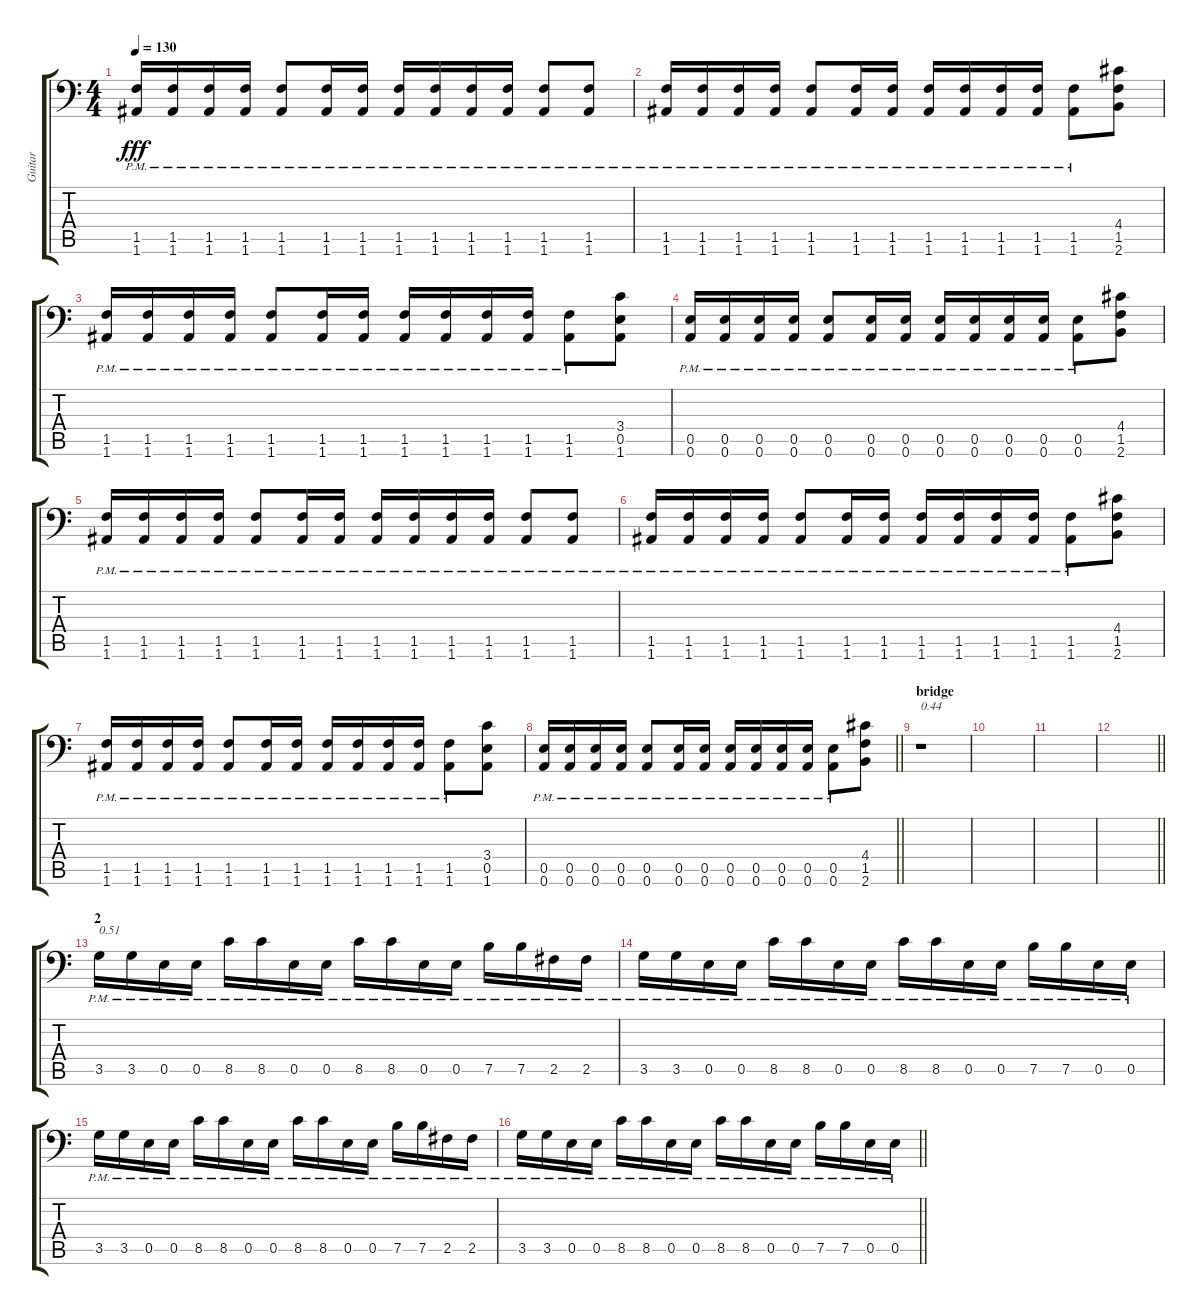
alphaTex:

\track ("Guitar" "Guitar") {instrument distortionguitar}
\staff {score tabs}
\tuning (B3 Gb3 D3 A2 E2 A1) {hide}
\ts (4 4)
\tempo 130
\clef f4
\ks c
(1.5{pm} 1.6{pm}).16{dy fff} (1.5{pm} 1.6{pm}).16 (1.5{pm} 1.6{pm}).16 (1.5{pm} 1.6{pm}).16 (1.5{pm} 1.6{pm}).8 (1.5{pm} 1.6{pm}).16 (1.5{pm} 1.6{pm}).16 (1.5{pm} 1.6{pm}).16 (1.5{pm} 1.6{pm}).16 (1.5{pm} 1.6{pm}).16 (1.5{pm} 1.6{pm}).16 (1.5{pm} 1.6{pm}).8 (1.5{pm} 1.6{pm}).8 |
(1.5{pm} 1.6{pm}).16 (1.5{pm} 1.6{pm}).16 (1.5{pm} 1.6{pm}).16 (1.5{pm} 1.6{pm}).16 (1.5{pm} 1.6{pm}).8 (1.5{pm} 1.6{pm}).16 (1.5{pm} 1.6{pm}).16 (1.5{pm} 1.6{pm}).16 (1.5{pm} 1.6{pm}).16 (1.5{pm} 1.6{pm}).16 (1.5{pm} 1.6{pm}).16 (1.5{pm} 1.6{pm}).8 (4.4 1.5 2.6).8 |
(1.5{pm} 1.6{pm}).16 (1.5{pm} 1.6{pm}).16 (1.5{pm} 1.6{pm}).16 (1.5{pm} 1.6{pm}).16 (1.5{pm} 1.6{pm}).8 (1.5{pm} 1.6{pm}).16 (1.5{pm} 1.6{pm}).16 (1.5{pm} 1.6{pm}).16 (1.5{pm} 1.6{pm}).16 (1.5{pm} 1.6{pm}).16 (1.5{pm} 1.6{pm}).16 (1.5{pm} 1.6{pm}).8 (3.4 0.5 1.6).8 |
(0.5{pm} 0.6{pm}).16 (0.5{pm} 0.6{pm}).16 (0.5{pm} 0.6{pm}).16 (0.5{pm} 0.6{pm}).16 (0.5{pm} 0.6{pm}).8 (0.5{pm} 0.6{pm}).16 (0.5{pm} 0.6{pm}).16 (0.5{pm} 0.6{pm}).16 (0.5{pm} 0.6{pm}).16 (0.5{pm} 0.6{pm}).16 (0.5{pm} 0.6{pm}).16 (0.5{pm} 0.6{pm}).8 (4.4 1.5 2.6).8 |
(1.5{pm} 1.6{pm}).16 (1.5{pm} 1.6{pm}).16 (1.5{pm} 1.6{pm}).16 (1.5{pm} 1.6{pm}).16 (1.5{pm} 1.6{pm}).8 (1.5{pm} 1.6{pm}).16 (1.5{pm} 1.6{pm}).16 (1.5{pm} 1.6{pm}).16 (1.5{pm} 1.6{pm}).16 (1.5{pm} 1.6{pm}).16 (1.5{pm} 1.6{pm}).16 (1.5{pm} 1.6{pm}).8 (1.5{pm} 1.6{pm}).8 |
(1.5{pm} 1.6{pm}).16 (1.5{pm} 1.6{pm}).16 (1.5{pm} 1.6{pm}).16 (1.5{pm} 1.6{pm}).16 (1.5{pm} 1.6{pm}).8 (1.5{pm} 1.6{pm}).16 (1.5{pm} 1.6{pm}).16 (1.5{pm} 1.6{pm}).16 (1.5{pm} 1.6{pm}).16 (1.5{pm} 1.6{pm}).16 (1.5{pm} 1.6{pm}).16 (1.5{pm} 1.6{pm}).8 (4.4 1.5 2.6).8 |
(1.5{pm} 1.6{pm}).16 (1.5{pm} 1.6{pm}).16 (1.5{pm} 1.6{pm}).16 (1.5{pm} 1.6{pm}).16 (1.5{pm} 1.6{pm}).8 (1.5{pm} 1.6{pm}).16 (1.5{pm} 1.6{pm}).16 (1.5{pm} 1.6{pm}).16 (1.5{pm} 1.6{pm}).16 (1.5{pm} 1.6{pm}).16 (1.5{pm} 1.6{pm}).16 (1.5{pm} 1.6{pm}).8 (3.4 0.5 1.6).8 |
\barLineRight lightlight
(0.5{pm} 0.6{pm}).16 (0.5{pm} 0.6{pm}).16 (0.5{pm} 0.6{pm}).16 (0.5{pm} 0.6{pm}).16 (0.5{pm} 0.6{pm}).8 (0.5{pm} 0.6{pm}).16 (0.5{pm} 0.6{pm}).16 (0.5{pm} 0.6{pm}).16 (0.5{pm} 0.6{pm}).16 (0.5{pm} 0.6{pm}).16 (0.5{pm} 0.6{pm}).16 (0.5{pm} 0.6{pm}).8 (4.4 1.5 2.6).8 |
\section ("" "bridge")
r.1{txt "0.44"} |
|
|
\barLineRight lightlight
|
\section ("" "2")
3.5{pm}.16{txt "0.51"} 3.5{pm}.16 0.5{pm}.16 0.5{pm}.16 8.5{pm}.16 8.5{pm}.16 0.5{pm}.16 0.5{pm}.16 8.5{pm}.16 8.5{pm}.16 0.5{pm}.16 0.5{pm}.16 7.5{pm}.16 7.5{pm}.16 2.5{pm}.16 2.5{pm}.16 |
3.5{pm}.16 3.5{pm}.16 0.5{pm}.16 0.5{pm}.16 8.5{pm}.16 8.5{pm}.16 0.5{pm}.16 0.5{pm}.16 8.5{pm}.16 8.5{pm}.16 0.5{pm}.16 0.5{pm}.16 7.5{pm}.16 7.5{pm}.16 0.5{pm}.16 0.5{pm}.16 |
3.5{pm}.16 3.5{pm}.16 0.5{pm}.16 0.5{pm}.16 8.5{pm}.16 8.5{pm}.16 0.5{pm}.16 0.5{pm}.16 8.5{pm}.16 8.5{pm}.16 0.5{pm}.16 0.5{pm}.16 7.5{pm}.16 7.5{pm}.16 2.5{pm}.16 2.5{pm}.16 |
\barLineRight lightlight
3.5{pm}.16 3.5{pm}.16 0.5{pm}.16 0.5{pm}.16 8.5{pm}.16 8.5{pm}.16 0.5{pm}.16 0.5{pm}.16 8.5{pm}.16 8.5{pm}.16 0.5{pm}.16 0.5{pm}.16 7.5{pm}.16 7.5{pm}.16 0.5{pm}.16 0.5{pm}.16
